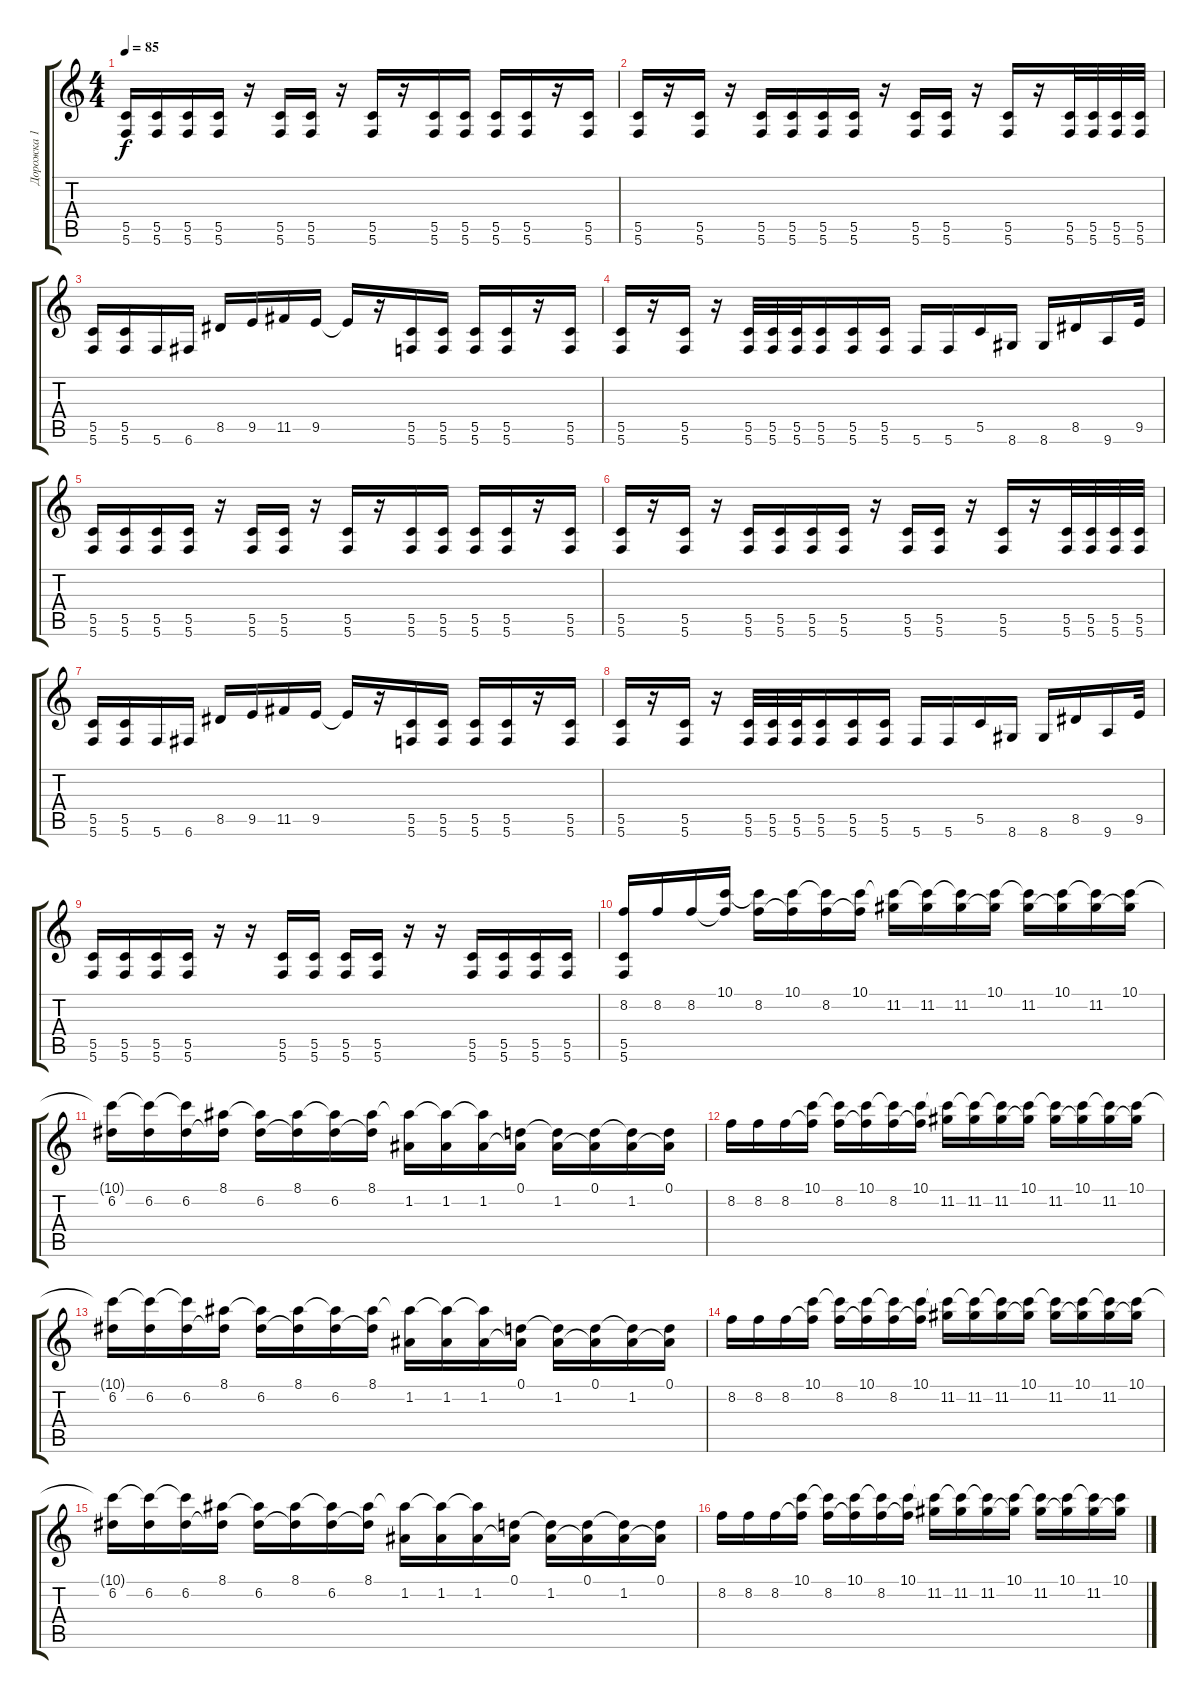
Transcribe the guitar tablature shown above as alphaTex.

\track ("Дорожка 1" "Дорожка 1") {instrument distortionguitar}
\staff {score tabs}
\tuning (D4 A3 F3 C3 G2 C2) {hide}
\ts (4 4)
\tempo 85
\clef g2
\ks c
(5.5 5.6).16{dy f} (5.5 5.6).16 (5.5 5.6).16 (5.5 5.6).16 r.16 (5.5 5.6).16 (5.5 5.6).16 r.16 (5.5 5.6).16 r.16 (5.5 5.6).16 (5.5 5.6).16 (5.5 5.6).16 (5.5 5.6).16 r.16 (5.5 5.6).16 |
(5.5 5.6).16 r.16 (5.5 5.6).16 r.16 (5.5 5.6).16 (5.5 5.6).16 (5.5 5.6).16 (5.5 5.6).16 r.16 (5.5 5.6).16 (5.5 5.6).16 r.16 (5.5 5.6).16 r.16 (5.5 5.6).32 (5.5 5.6).32 (5.5 5.6).32 (5.5 5.6).32 |
(5.5 5.6).16 (5.5 5.6).16 5.6.16 6.6.16 8.5.16 9.5.16 11.5.16 9.5.16 9.5{t}.16 r.16 (5.5 5.6).16 (5.5 5.6).16 (5.5 5.6).16 (5.5 5.6).16 r.16 (5.5 5.6).16 |
(5.5 5.6).16 r.16 (5.5 5.6).16 r.16 (5.5 5.6).32 (5.5 5.6).32 (5.5 5.6).32 (5.5 5.6).16 (5.5 5.6).16 (5.5 5.6).16 5.6.16 5.6.16 5.5.16 8.6.16 8.6.16 8.5.16 9.6.16 9.5.32 |
(5.5 5.6).16 (5.5 5.6).16 (5.5 5.6).16 (5.5 5.6).16 r.16 (5.5 5.6).16 (5.5 5.6).16 r.16 (5.5 5.6).16 r.16 (5.5 5.6).16 (5.5 5.6).16 (5.5 5.6).16 (5.5 5.6).16 r.16 (5.5 5.6).16 |
(5.5 5.6).16 r.16 (5.5 5.6).16 r.16 (5.5 5.6).16 (5.5 5.6).16 (5.5 5.6).16 (5.5 5.6).16 r.16 (5.5 5.6).16 (5.5 5.6).16 r.16 (5.5 5.6).16 r.16 (5.5 5.6).32 (5.5 5.6).32 (5.5 5.6).32 (5.5 5.6).32 |
(5.5 5.6).16 (5.5 5.6).16 5.6.16 6.6.16 8.5.16 9.5.16 11.5.16 9.5.16 9.5{t}.16 r.16 (5.5 5.6).16 (5.5 5.6).16 (5.5 5.6).16 (5.5 5.6).16 r.16 (5.5 5.6).16 |
(5.5 5.6).16 r.16 (5.5 5.6).16 r.16 (5.5 5.6).32 (5.5 5.6).32 (5.5 5.6).32 (5.5 5.6).16 (5.5 5.6).16 (5.5 5.6).16 5.6.16 5.6.16 5.5.16 8.6.16 8.6.16 8.5.16 9.6.16 9.5.32 |
(5.5 5.6).16 (5.5 5.6).16 (5.5 5.6).16 (5.5 5.6).16 r.16 r.16 (5.5 5.6).16 (5.5 5.6).16 (5.5 5.6).16 (5.5 5.6).16 r.16 r.16 (5.5 5.6).16 (5.5 5.6).16 (5.5 5.6).16 (5.5 5.6).16 |
(8.2 5.5 5.6).16 8.2.16 8.2.16 (10.1 8.2{t}).16 (10.1{t} 8.2).16 (10.1 8.2{t}).16 (10.1{t} 8.2).16 (10.1 8.2{t}).16 (10.1{t} 11.2).16 (10.1{t} 11.2).16 (10.1{t} 11.2).16 (10.1 11.2{t}).16 (10.1{t} 11.2).16 (10.1 11.2{t}).16 (10.1{t} 11.2).16 (10.1 11.2{t}).16 |
(10.1{t} 6.2).16 (10.1{t} 6.2).16 (10.1{t} 6.2).16 (8.1 6.2{t}).16 (8.1{t} 6.2).16 (8.1 6.2{t}).16 (8.1{t} 6.2).16 (8.1 6.2{t}).16 (8.1{t} 1.2).16 (8.1{t} 1.2).16 (8.1{t} 1.2).16 (0.1 1.2{t}).16 (0.1{t} 1.2).16 (0.1 1.2{t}).16 (0.1{t} 1.2).16 (0.1 1.2{t}).16 |
8.2.16 8.2.16 8.2.16 (10.1 8.2{t}).16 (10.1{t} 8.2).16 (10.1 8.2{t}).16 (10.1{t} 8.2).16 (10.1 8.2{t}).16 (10.1{t} 11.2).16 (10.1{t} 11.2).16 (10.1{t} 11.2).16 (10.1 11.2{t}).16 (10.1{t} 11.2).16 (10.1 11.2{t}).16 (10.1{t} 11.2).16 (10.1 11.2{t}).16 |
(10.1{t} 6.2).16 (10.1{t} 6.2).16 (10.1{t} 6.2).16 (8.1 6.2{t}).16 (8.1{t} 6.2).16 (8.1 6.2{t}).16 (8.1{t} 6.2).16 (8.1 6.2{t}).16 (8.1{t} 1.2).16 (8.1{t} 1.2).16 (8.1{t} 1.2).16 (0.1 1.2{t}).16 (0.1{t} 1.2).16 (0.1 1.2{t}).16 (0.1{t} 1.2).16 (0.1 1.2{t}).16 |
8.2.16 8.2.16 8.2.16 (10.1 8.2{t}).16 (10.1{t} 8.2).16 (10.1 8.2{t}).16 (10.1{t} 8.2).16 (10.1 8.2{t}).16 (10.1{t} 11.2).16 (10.1{t} 11.2).16 (10.1{t} 11.2).16 (10.1 11.2{t}).16 (10.1{t} 11.2).16 (10.1 11.2{t}).16 (10.1{t} 11.2).16 (10.1 11.2{t}).16 |
(10.1{t} 6.2).16 (10.1{t} 6.2).16 (10.1{t} 6.2).16 (8.1 6.2{t}).16 (8.1{t} 6.2).16 (8.1 6.2{t}).16 (8.1{t} 6.2).16 (8.1 6.2{t}).16 (8.1{t} 1.2).16 (8.1{t} 1.2).16 (8.1{t} 1.2).16 (0.1 1.2{t}).16 (0.1{t} 1.2).16 (0.1 1.2{t}).16 (0.1{t} 1.2).16 (0.1 1.2{t}).16 |
8.2.16 8.2.16 8.2.16 (10.1 8.2{t}).16 (10.1{t} 8.2).16 (10.1 8.2{t}).16 (10.1{t} 8.2).16 (10.1 8.2{t}).16 (10.1{t} 11.2).16 (10.1{t} 11.2).16 (10.1{t} 11.2).16 (10.1 11.2{t}).16 (10.1{t} 11.2).16 (10.1 11.2{t}).16 (10.1{t} 11.2).16 (10.1 11.2{t}).16
